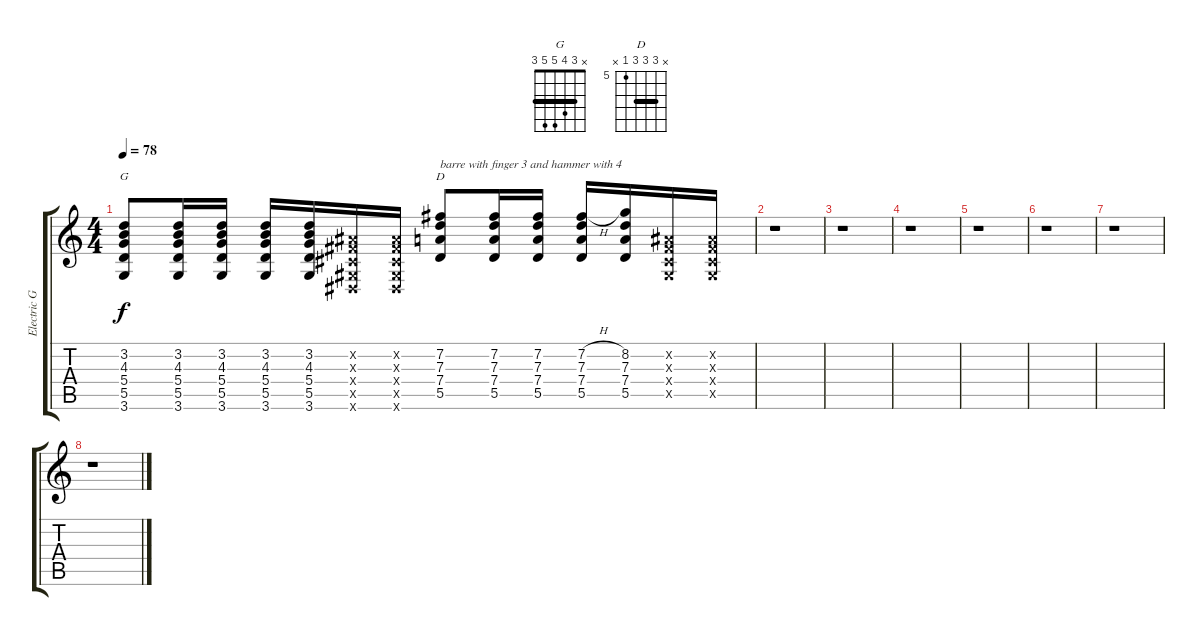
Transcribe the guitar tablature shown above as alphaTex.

\track ("Electric Guitar" "Electric G") {instrument overdrivenguitar}
\staff {score tabs}
\tuning (E4 B3 G3 D3 A2 E2) {hide}
\chord ("G" x 3 4 5 5 3) {barre 3}
\chord ("D" x 7 7 7 5 x) {firstfret 5 barre 7}
\ts (4 4)
\tempo 78
\clef g2
\ks c
(3.2 4.3 5.4 5.5 3.6).8{ch "G" dy f} (3.2 4.3 5.4 5.5 3.6).16 (3.2 4.3 5.4 5.5 3.6).16 (3.2 4.3 5.4 5.5 3.6).16 (3.2 4.3 5.4 5.5 3.6).16 (-1.2{x} -1.3{x} -1.4{x} -1.5{x} -1.6{x}).16 (-1.2{x} -1.3{x} -1.4{x} -1.5{x} -1.6{x}).16 (7.2 7.3 7.4 5.5).8{ch "D" txt "barre with finger 3 and hammer with 4"} (7.2 7.3 7.4 5.5).16 (7.2 7.3 7.4 5.5).16 (7.2{h} 7.3 7.4 5.5).16 (8.2 7.3 7.4 5.5).16 (-1.2{x} -1.3{x} -1.4{x} -1.5{x}).16 (-1.2{x} -1.3{x} -1.4{x} -1.5{x}).16 |
r.1 |
r.1 |
r.1 |
r.1 |
r.1 |
r.1 |
r.1
